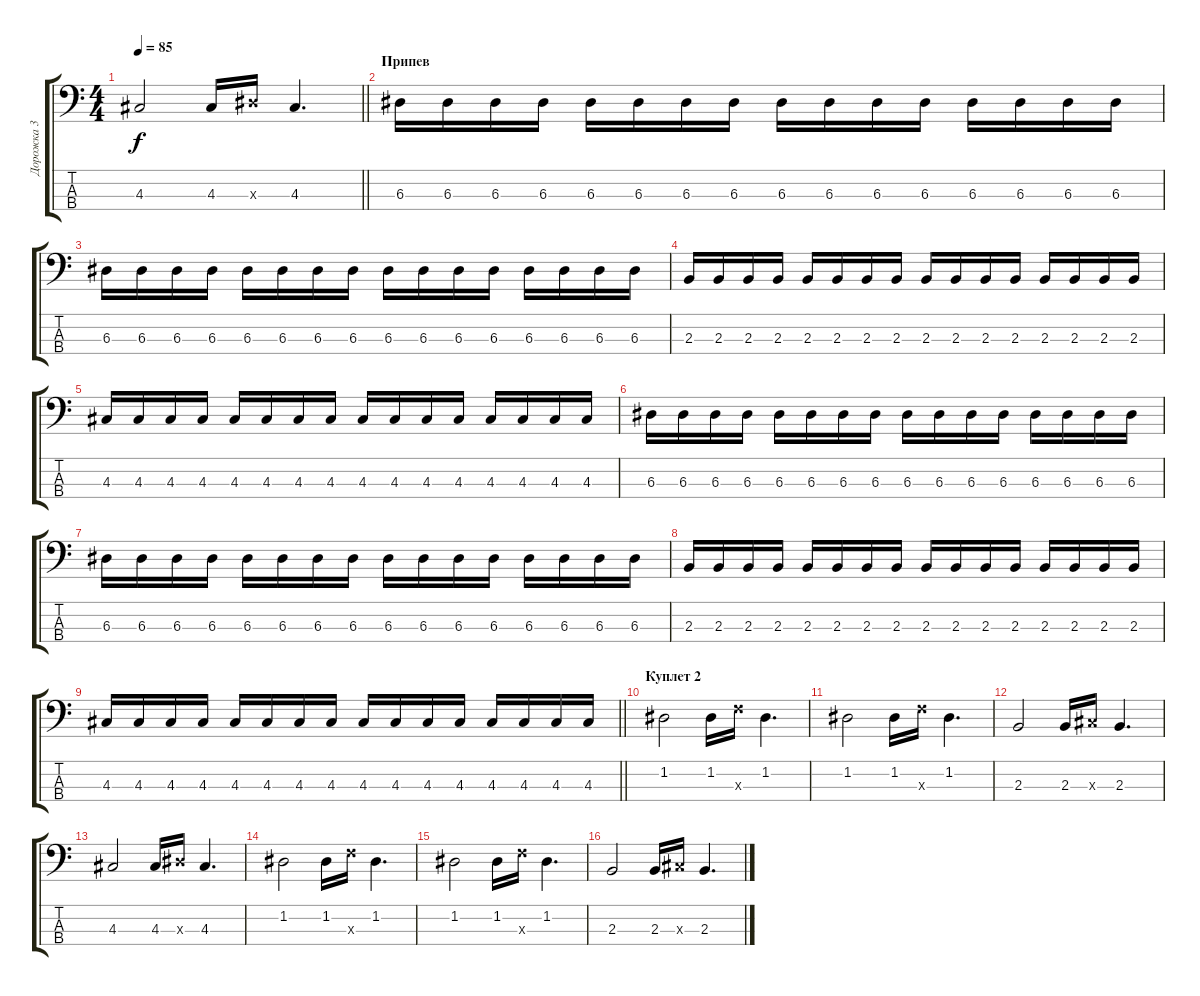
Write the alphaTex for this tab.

\track ("Дорожка 3" "Дорожка 3") {instrument electricbassfinger}
\staff {score tabs}
\tuning (G2 D2 A1 E1) {hide}
\ts (4 4)
\tempo 85
\clef f4
\barLineRight lightlight
\ks c
4.3.2{dy f} 4.3.16 6.3{x}.16 4.3.4{d} |
\section ("" "Припев")
6.3.16 6.3.16 6.3.16 6.3.16 6.3.16 6.3.16 6.3.16 6.3.16 6.3.16 6.3.16 6.3.16 6.3.16 6.3.16 6.3.16 6.3.16 6.3.16 |
6.3.16 6.3.16 6.3.16 6.3.16 6.3.16 6.3.16 6.3.16 6.3.16 6.3.16 6.3.16 6.3.16 6.3.16 6.3.16 6.3.16 6.3.16 6.3.16 |
2.3.16 2.3.16 2.3.16 2.3.16 2.3.16 2.3.16 2.3.16 2.3.16 2.3.16 2.3.16 2.3.16 2.3.16 2.3.16 2.3.16 2.3.16 2.3.16 |
4.3.16 4.3.16 4.3.16 4.3.16 4.3.16 4.3.16 4.3.16 4.3.16 4.3.16 4.3.16 4.3.16 4.3.16 4.3.16 4.3.16 4.3.16 4.3.16 |
6.3.16 6.3.16 6.3.16 6.3.16 6.3.16 6.3.16 6.3.16 6.3.16 6.3.16 6.3.16 6.3.16 6.3.16 6.3.16 6.3.16 6.3.16 6.3.16 |
6.3.16 6.3.16 6.3.16 6.3.16 6.3.16 6.3.16 6.3.16 6.3.16 6.3.16 6.3.16 6.3.16 6.3.16 6.3.16 6.3.16 6.3.16 6.3.16 |
2.3.16 2.3.16 2.3.16 2.3.16 2.3.16 2.3.16 2.3.16 2.3.16 2.3.16 2.3.16 2.3.16 2.3.16 2.3.16 2.3.16 2.3.16 2.3.16 |
\barLineRight lightlight
4.3.16 4.3.16 4.3.16 4.3.16 4.3.16 4.3.16 4.3.16 4.3.16 4.3.16 4.3.16 4.3.16 4.3.16 4.3.16 4.3.16 4.3.16 4.3.16 |
\section ("" "Куплет 2")
1.2.2 1.2.16 8.3{x}.16 1.2.4{d} |
1.2.2 1.2.16 8.3{x}.16 1.2.4{d} |
2.3.2 2.3.16 4.3{x}.16 2.3.4{d} |
4.3.2 4.3.16 6.3{x}.16 4.3.4{d} |
1.2.2 1.2.16 8.3{x}.16 1.2.4{d} |
1.2.2 1.2.16 8.3{x}.16 1.2.4{d} |
2.3.2 2.3.16 4.3{x}.16 2.3.4{d}
